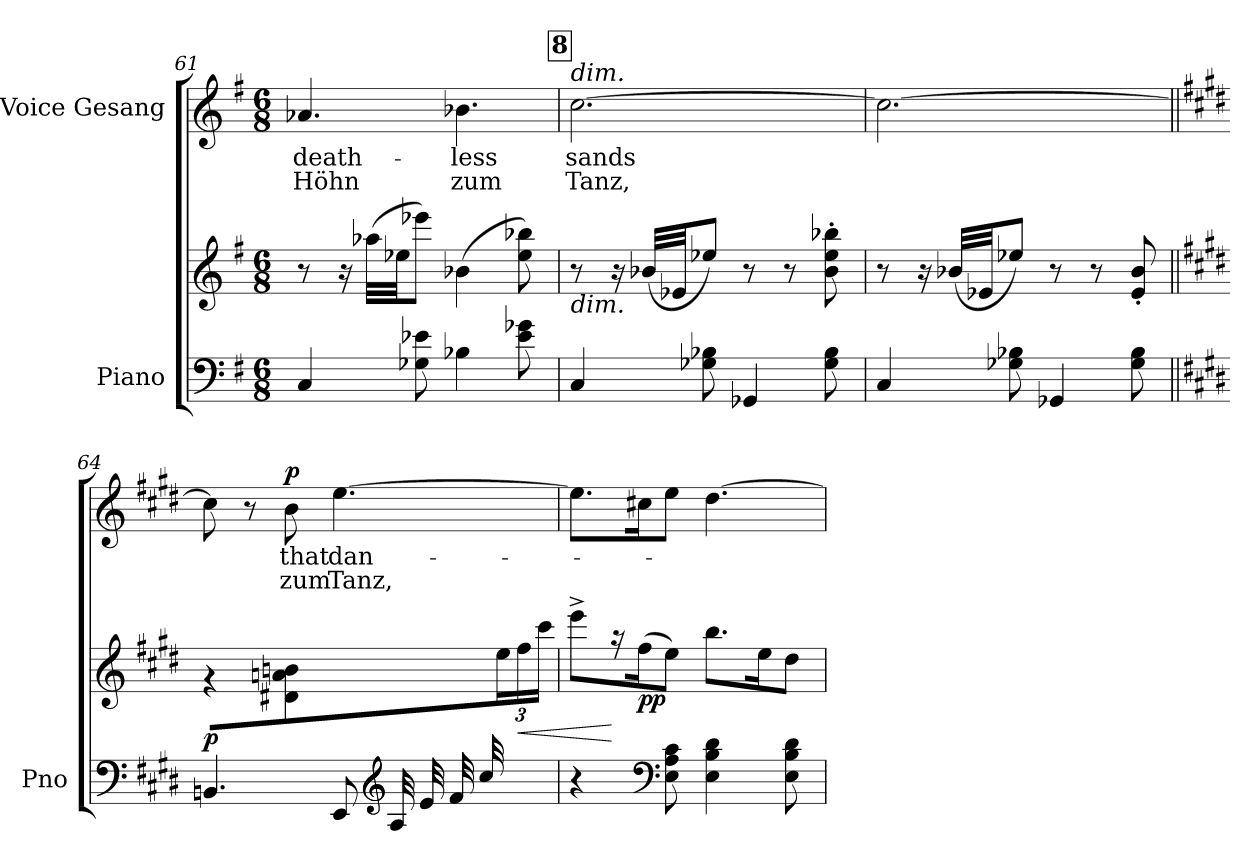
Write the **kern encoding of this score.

**kern	**kern	**dynam	**kern	**text	**text	**dynam
*part2	*part2	*part2	*part1	*part1	*part1	*part1
*staff3	*staff2	*staff2/3	*staff1	*staff1	*staff1	*staff1
*I"Piano	*	*	*I"Voice Gesang	*	*	*
*I'Pno	*	*	*	*	*	*
!!LO:LB:g=z
*clefF4	*clefG2	*	*clefG2	*	*	*
*k[f#]	*k[f#]	*	*k[f#]	*	*	*
*M6/8	*M6/8	*	*M6/8	*	*	*
=61	=61	=61	=61	=61	=61	=61
!	!	!	!	!LO:LY:b	!LO:LY:b	!
4C/	8r	.	4.a-X/	death-	Höhn	.
.	16r	.	.	.	.	.
.	(32aa-X\LLL	.	.	.	.	.
.	32ee-X\JJ	.	.	.	.	.
8G-X\ 8e-X\	8eee-X\J)	.	.	.	.	.
!	!	!	!	!LO:LY:b	!LO:LY:b	!
4B-X\	(4b-X\	.	4.b-X\	-less	zum	.
8e-\ 8g-X\	8ee-\ 8bb-X\)	.	.	.	.	.
!!LO:REH:place=s1:a:B:cj:fs=14:t=8
=62	=62	=62	=62	=62	=62	=62
!	!	!	!LO:TX:a:i:t=dim.	!	!	!
!	!LO:TX:b:i:t=dim.	!	!	!	!	!
!	!	!	!	!LO:LY:b	!LO:LY:b	!
4C/	8r	.	[2.cc\	sands	Tanz,	.
.	16r	.	.	.	.	.
.	(32b-X/LLL	.	.	.	.	.
.	32e-X/JJ	.	.	.	.	.
8G-X\ 8B-X\	8ee-X/J)	.	.	.	.	.
4GG-X/	8r	.	.	.	.	.
.	8r	.	.	.	.	.
8G-\ 8B-\	8b-\' 8ee-\' 8bb-X\'	.	.	.	.	.
=63	=63	=63	=63	=63	=63	=63
4C/	8r	.	2.cc\_	.	.	.
.	16r	.	.	.	.	.
.	(32b-X/LLL	.	.	.	.	.
.	32e-X/JJ	.	.	.	.	.
8G-X\ 8B-X\	8ee-X/J)	.	.	.	.	.
4GG-X/	8r	.	.	.	.	.
.	8r	.	.	.	.	.
8G-\ 8B-\	8e-/' 8b-/'	.	.	.	.	.
!!LO:LB:g=z
=64||	=64||	=64||	=64||	=64||	=64||	=64||
*k[f#c#g#d#]	*k[f#c#g#d#]	*	*k[f#c#g#d#]	*	*	*
*^	*	*	*	*	*	*
!	!	!	!LO:DY:b	!	!	!	!
4.ryy	4.BBn/	4r	p	8ccn\]	.	.	.
.	.	.	.	8r	.	.	.
!	!	!	!	!	!LO:LY:b	!LO:LY:b	!LO:DY:a
.	.	8d#X/ 8an/ 8bn/	.	8b\	that	zum	p
!	!	!	!	!	!LO:LY:b	!LO:LY:b	!
(8EE/L	8ryy	4ryy	.	[4.ee\	dan-	Tanz,	.
*clefG2	*	*	*	*	*	*	*
32A/LL	8ryy	.	.	.	.	.	.
32e/	.	.	.	.	.	.	.
32f#/	.	.	.	.	.	.	.
32cc#/J	.	.	.	.	.	.	.
*	*	*Xbrackettup	*	*	*	*	*
8ryy	8ryy	24ee\	.	.	.	.	.
!	!	!	!LO:HP:b	!	!	!	!
.	.	24ff#\	<	.	.	.	.
.	.	24ccc#\JJ	.	.	.	.	.
*v	*v	*	*	*	*	*	*
=65	=65	=65	=65	=65	=65	=65
4r	8eee^\L)	.	8.ee\L]	.	.	.
.	16r	[	.	.	.	.
!	!	!LO:DY:b	!	!	!	!
.	(16ff#\J	pp	16cc#X\K	.	.	.
*clefF4	*	*	*	*	*	*
8E\ 8A\ 8c#\	8ee\J)	.	8ee\J	.	.	.
4E\ 4B\ 4d#\	8.bb\L	.	[4.dd#\	.	.	.
.	16ee\K	.	.	.	.	.
8E\ 8B\ 8d#\	8dd#\J	.	.	.	.	.
=	=	=	=	=	=	=
*-	*-	*-	*-	*-	*-	*-
